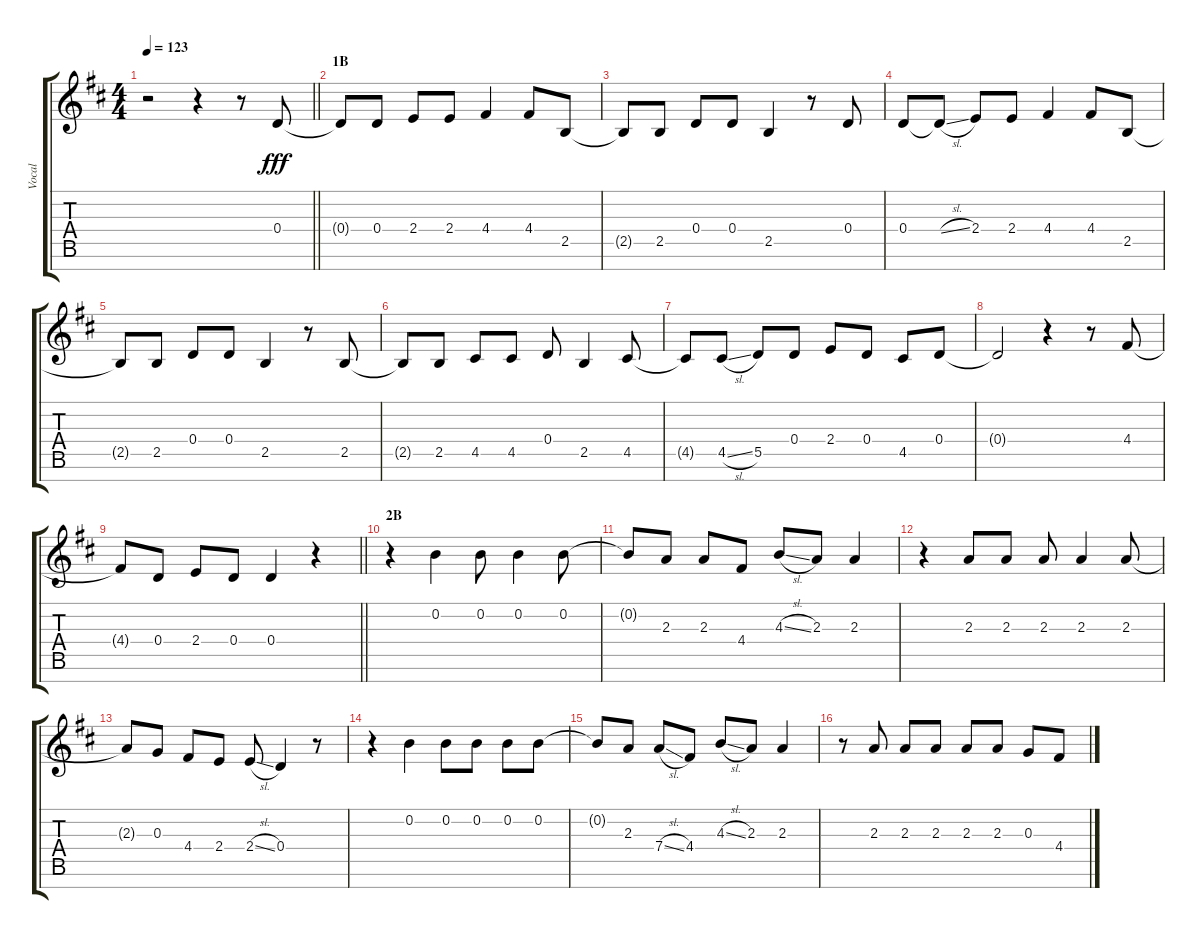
\track ("Vocal" "Vocal") {instrument voiceoohs}
\staff {score tabs}
\tuning (E5 B4 G4 D4 A3 E3 B2) {hide}
\ts (4 4)
\tempo 123
\clef g2
\barLineRight lightlight
\ks d
r.2{dy fff} r.4 r.8 0.4.8 |
\section ("" "1B")
0.4{t}.8 0.4.8 2.4.8 2.4.8 4.4.4 4.4.8 2.5.8 |
2.5{t}.8 2.5.8 0.4.8 0.4.8 2.5.4 r.8 0.4.8 |
0.4.8 0.4{sl t}.8 2.4.8 2.4.8 4.4.4 4.4.8 2.5.8 |
2.5{t}.8 2.5.8 0.4.8 0.4.8 2.5.4 r.8 2.5.8 |
2.5{t}.8 2.5.8 4.5.8 4.5.8 0.4.8 2.5.4 4.5.8 |
4.5{t}.8 4.5{sl}.8 5.5.8 0.4.8 2.4.8 0.4.8 4.5.8 0.4.8 |
0.4{t}.2 r.4 r.8 4.4.8 |
\barLineRight lightlight
4.4{t}.8 0.4.8 2.4.8 0.4.8 0.4.4 r.4 |
\section ("" "2B")
r.4 0.2.4 0.2.8 0.2.4 0.2.8 |
0.2{t}.8 2.3.8 2.3.8 4.4.8 4.3{sl}.8 2.3.8 2.3.4 |
r.4 2.3.8 2.3.8 2.3.8 2.3.4 2.3.8 |
2.3{t}.8 0.3.8 4.4.8 2.4.8 2.4{sl}.8 0.4.4 r.8 |
r.4 0.2.4 0.2.8 0.2.8 0.2.8 0.2.8 |
0.2{t}.8 2.3.8 7.4{sl}.8 4.4.8 4.3{sl}.8 2.3.8 2.3.4 |
r.8 2.3.8 2.3.8 2.3.8 2.3.8 2.3.8 0.3.8 4.4.8
